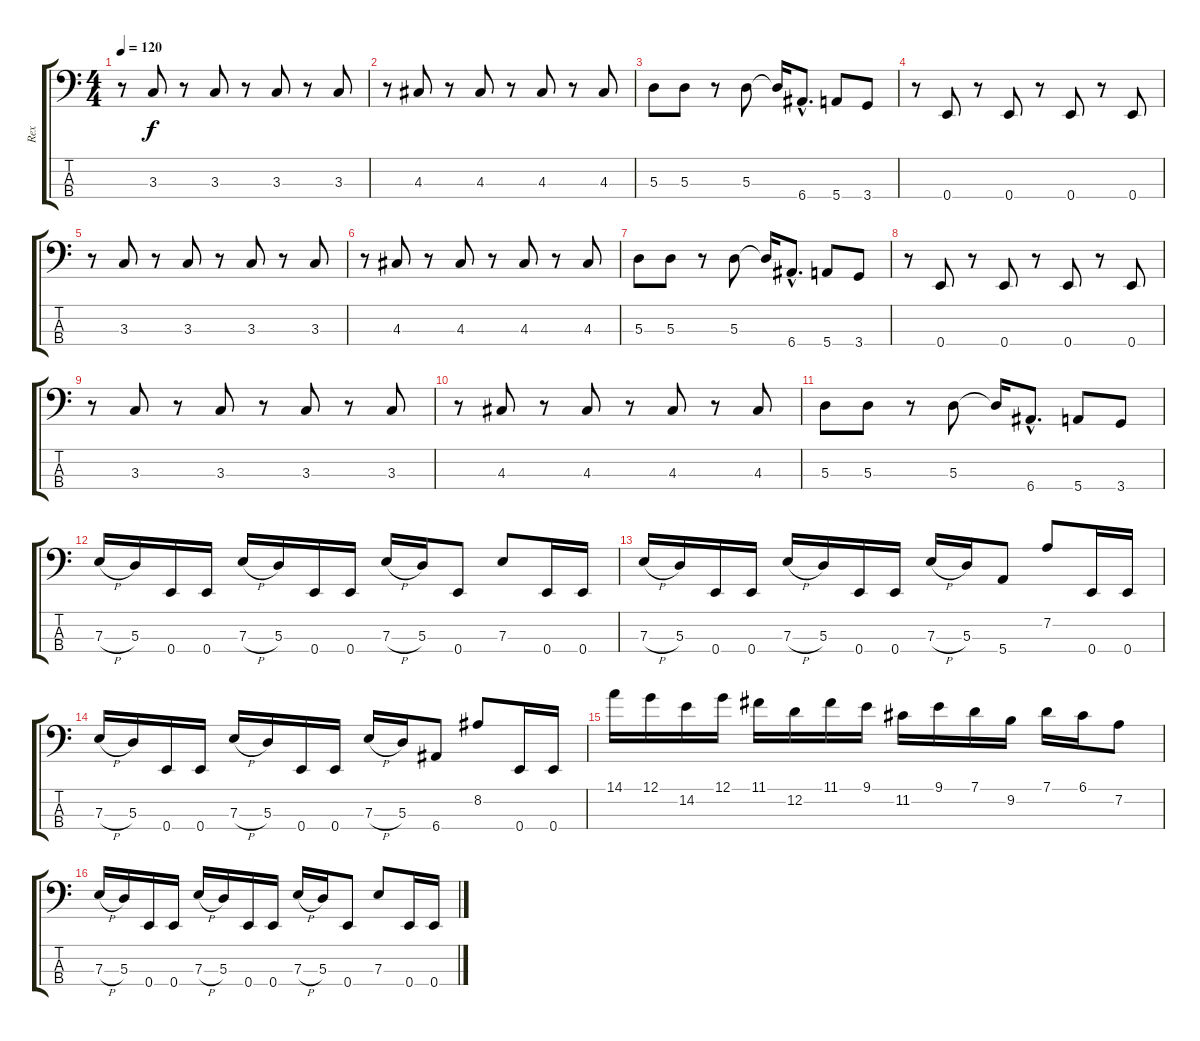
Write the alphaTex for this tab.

\track ("Rex" "Rex") {instrument electricbasspick}
\staff {score tabs}
\tuning (G2 D2 A1 E1) {hide}
\ts (4 4)
\tempo 120
\clef f4
\ks c
r.8{dy f} 3.3.8 r.8 3.3.8 r.8 3.3.8 r.8 3.3.8 |
r.8 4.3.8 r.8 4.3.8 r.8 4.3.8 r.8 4.3.8 |
5.3.8 5.3.8 r.8 5.3.8 5.3{t}.16 6.4{hac}.8{d} 5.4.8 3.4.8 |
r.8 0.4.8 r.8 0.4.8 r.8 0.4.8 r.8 0.4.8 |
r.8 3.3.8 r.8 3.3.8 r.8 3.3.8 r.8 3.3.8 |
r.8 4.3.8 r.8 4.3.8 r.8 4.3.8 r.8 4.3.8 |
5.3.8 5.3.8 r.8 5.3.8 5.3{t}.16 6.4{hac}.8{d} 5.4.8 3.4.8 |
r.8 0.4.8 r.8 0.4.8 r.8 0.4.8 r.8 0.4.8 |
r.8 3.3.8 r.8 3.3.8 r.8 3.3.8 r.8 3.3.8 |
r.8 4.3.8 r.8 4.3.8 r.8 4.3.8 r.8 4.3.8 |
5.3.8 5.3.8 r.8 5.3.8 5.3{t}.16 6.4{hac}.8{d} 5.4.8 3.4.8 |
7.3{h}.16 5.3.16 0.4.16 0.4.16 7.3{h}.16 5.3.16 0.4.16 0.4.16 7.3{h}.16 5.3.16 0.4.8 7.3.8 0.4.16 0.4.16 |
7.3{h}.16 5.3.16 0.4.16 0.4.16 7.3{h}.16 5.3.16 0.4.16 0.4.16 7.3{h}.16 5.3.16 5.4.8 7.2.8 0.4.16 0.4.16 |
7.3{h}.16 5.3.16 0.4.16 0.4.16 7.3{h}.16 5.3.16 0.4.16 0.4.16 7.3{h}.16 5.3.16 6.4.8 8.2.8 0.4.16 0.4.16 |
14.1.16 12.1.16 14.2.16 12.1.16 11.1.16 12.2.16 11.1.16 9.1.16 11.2.16 9.1.16 7.1.16 9.2.16 7.1.16 6.1.16 7.2.8 |
7.3{h}.16 5.3.16 0.4.16 0.4.16 7.3{h}.16 5.3.16 0.4.16 0.4.16 7.3{h}.16 5.3.16 0.4.8 7.3.8 0.4.16 0.4.16
